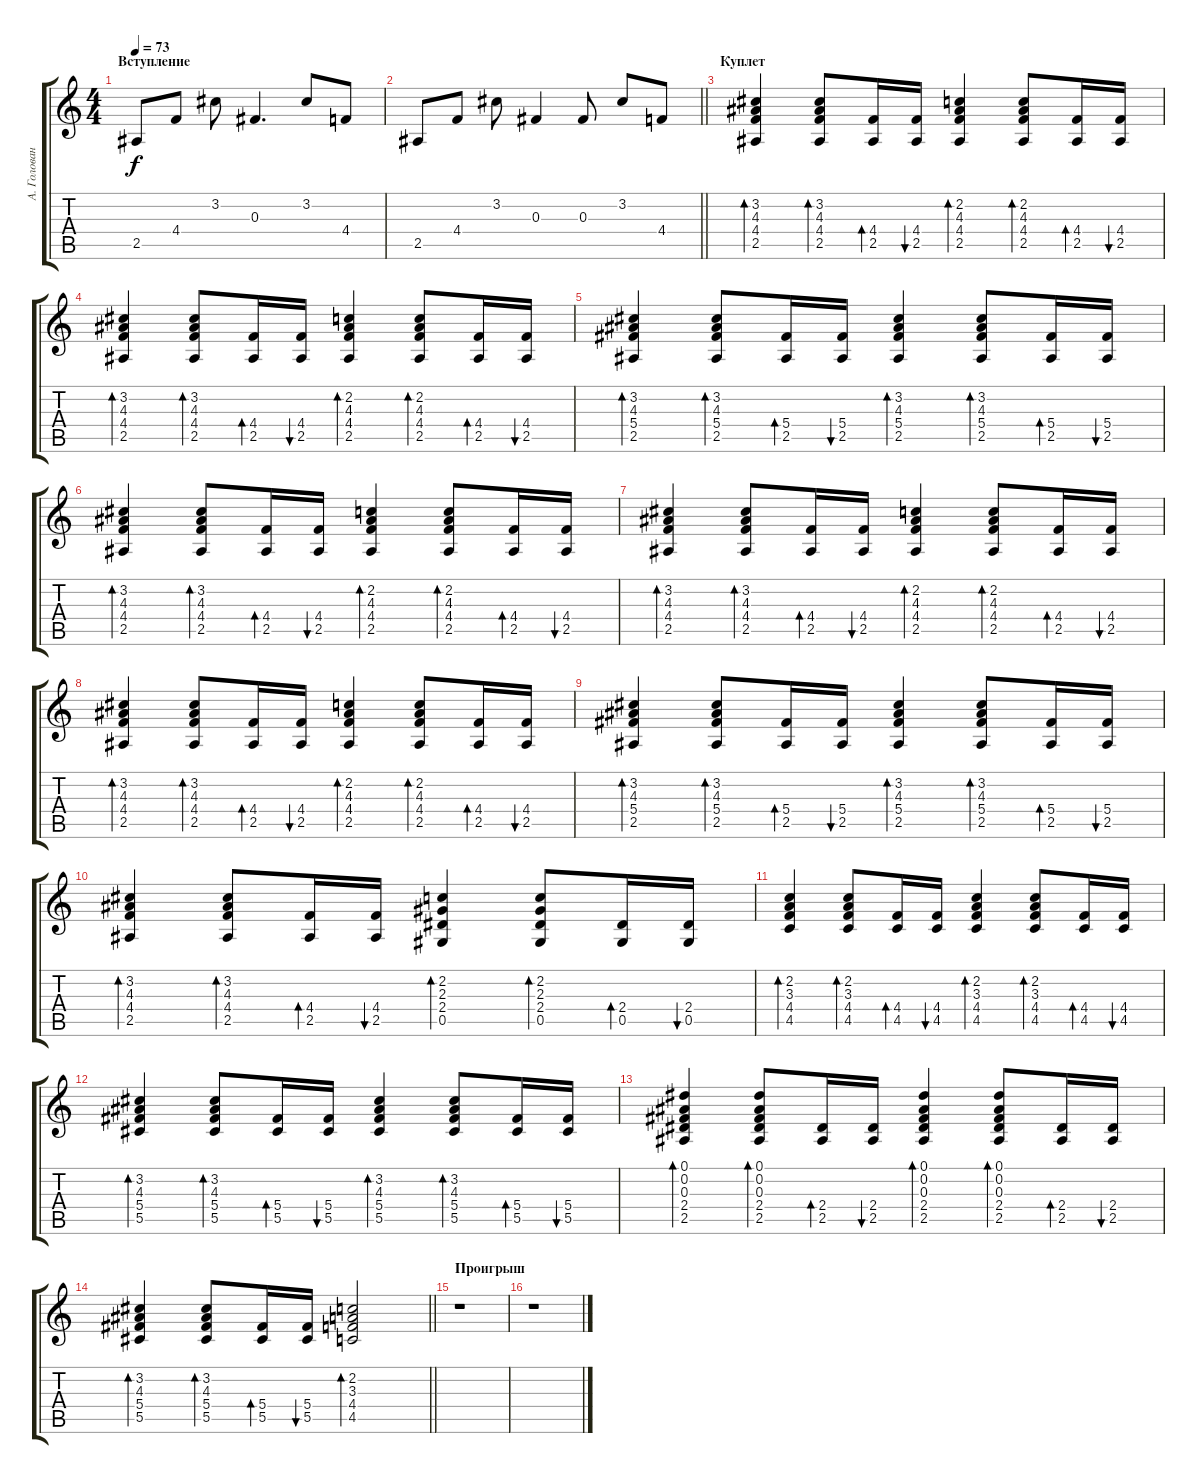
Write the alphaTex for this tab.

\track ("А. Голованов" "А. Голован") {instrument acousticguitarsteel}
\staff {score tabs}
\tuning (Eb4 Bb3 Gb3 Db3 Ab2 Eb2) {hide}
\ts (4 4)
\section ("" "Вступление")
\tempo 73
\clef g2
\ks c
2.5.8{dy f volume 11 instrument acousticguitarsteel} 4.4.8 3.2.8 0.3.4{d} 3.2.8 4.4.8 |
\barLineRight lightlight
2.5.8 4.4.8 3.2.8 0.3.4 0.3.8 3.2.8 4.4.8 |
\section ("" "Куплет")
(3.2 4.3 4.4 2.5).4{bd 60 volume 10} (3.2 4.3 4.4 2.5).8{bd 120} (4.4 2.5).16{bd 60} (4.4 2.5).16{bu 60} (2.2 4.3 4.4 2.5).4{bd 60 volume 11} (2.2 4.3 4.4 2.5).8{bd 60} (4.4 2.5).16{bd 60} (4.4 2.5).16{bu 60} |
(3.2 4.3 4.4 2.5).4{bd 60 volume 14 instrument acousticguitarsteel} (3.2 4.3 4.4 2.5).8{bd 60} (4.4 2.5).16{bd 60} (4.4 2.5).16{bu 60} (2.2 4.3 4.4 2.5).4{bd 60} (2.2 4.3 4.4 2.5).8{bd 60} (4.4 2.5).16{bd 60} (4.4 2.5).16{bu 60} |
(3.2 4.3 5.4 2.5).4{bd 60} (3.2 4.3 5.4 2.5).8{bd 60} (5.4 2.5).16{bd 60} (5.4 2.5).16{bu 60} (3.2 4.3 5.4 2.5).4{bd 60} (3.2 4.3 5.4 2.5).8{bd 60} (5.4 2.5).16{bd 60} (5.4 2.5).16{bu 60} |
(3.2 4.3 4.4 2.5).4{bd 60} (3.2 4.3 4.4 2.5).8{bd 60} (4.4 2.5).16{bd 60} (4.4 2.5).16{bu 60} (2.2 4.3 4.4 2.5).4{bd 60} (2.2 4.3 4.4 2.5).8{bd 60} (4.4 2.5).16{bd 60} (4.4 2.5).16{bu 60} |
(3.2 4.3 4.4 2.5).4{bd 60} (3.2 4.3 4.4 2.5).8{bd 60} (4.4 2.5).16{bd 60} (4.4 2.5).16{bu 60} (2.2 4.3 4.4 2.5).4{bd 60} (2.2 4.3 4.4 2.5).8{bd 60} (4.4 2.5).16{bd 60} (4.4 2.5).16{bu 60} |
(3.2 4.3 4.4 2.5).4{bd 60} (3.2 4.3 4.4 2.5).8{bd 60} (4.4 2.5).16{bd 60} (4.4 2.5).16{bu 60} (2.2 4.3 4.4 2.5).4{bd 60} (2.2 4.3 4.4 2.5).8{bd 60} (4.4 2.5).16{bd 60} (4.4 2.5).16{bu 60} |
(3.2 4.3 5.4 2.5).4{bd 60} (3.2 4.3 5.4 2.5).8{bd 60} (5.4 2.5).16{bd 60} (5.4 2.5).16{bu 60} (3.2 4.3 5.4 2.5).4{bd 60} (3.2 4.3 5.4 2.5).8{bd 60} (5.4 2.5).16{bd 60} (5.4 2.5).16{bu 60} |
(3.2 4.3 4.4 2.5).4{bd 60} (3.2 4.3 4.4 2.5).8{bd 60} (4.4 2.5).16{bd 60} (4.4 2.5).16{bu 60} (2.2 2.3 2.4 0.5).4{bd 60} (2.2 2.3 2.4 0.5).8{bd 60} (2.4 0.5).16{bd 60} (2.4 0.5).16{bu 60} |
(2.2 3.3 4.4 4.5).4{bd 60} (2.2 3.3 4.4 4.5).8{bd 60} (4.4 4.5).16{bd 60} (4.4 4.5).16{bu 60} (2.2 3.3 4.4 4.5).4{bd 60} (2.2 3.3 4.4 4.5).8{bd 60} (4.4 4.5).16{bd 60} (4.4 4.5).16{bu 60} |
(3.2 4.3 5.4 5.5).4{bd 60} (3.2 4.3 5.4 5.5).8{bd 60} (5.4 5.5).16{bd 60} (5.4 5.5).16{bu 60} (3.2 4.3 5.4 5.5).4{bd 60} (3.2 4.3 5.4 5.5).8{bd 60} (5.4 5.5).16{bd 60} (5.4 5.5).16{bu 60} |
(0.1 0.2 0.3 2.4 2.5).4{bd 60} (0.1 0.2 0.3 2.4 2.5).8{bd 60} (2.4 2.5).16{bd 60} (2.4 2.5).16{bu 60} (0.1 0.2 0.3 2.4 2.5).4{bd 60} (0.1 0.2 0.3 2.4 2.5).8{bd 60} (2.4 2.5).16{bd 60} (2.4 2.5).16{bu 60} |
\barLineRight lightlight
(3.2 4.3 5.4 5.5).4{bd 60} (3.2 4.3 5.4 5.5).8{bd 60} (5.4 5.5).16{bd 60} (5.4 5.5).16{bu 60} (2.2 3.3 4.4 4.5).2{bd 60} |
\section ("" "Проигрыш")
r.1 |
r.1
